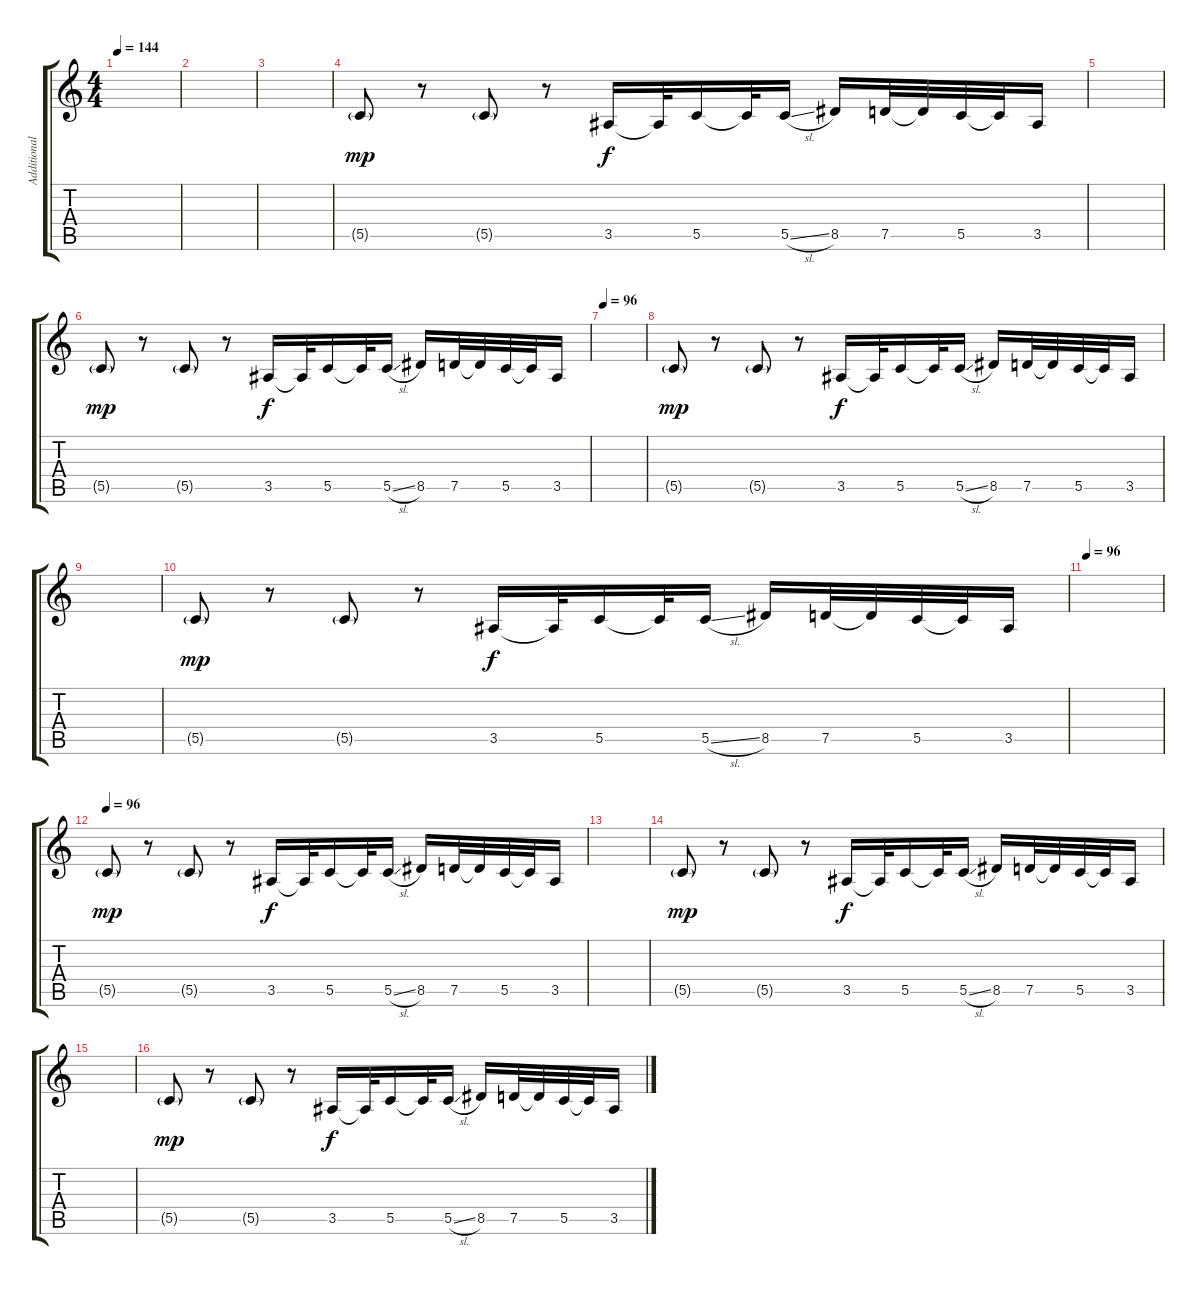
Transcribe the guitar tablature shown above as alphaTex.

\track ("Additional Guitar" "Additional") {instrument distortionguitar}
\staff {score tabs}
\tuning (D4 A3 F3 C3 G2 C2) {hide}
\ts (4 4)
\tempo 144
\clef g2
\ks c
|
|
|
5.5{g}.8{dy mp volume 14} r.8 5.5{g}.8 r.8 3.5.16{dy f} 3.5{t}.32 5.5.16 5.5{t}.32 5.5{sl}.16 8.5.16 7.5.32 7.5{t}.32 5.5.32 5.5{t}.32 3.5.16 |
|
5.5{g}.8{dy mp} r.8 5.5{g}.8 r.8 3.5.16{dy f} 3.5{t}.32 5.5.16 5.5{t}.32 5.5{sl}.16 8.5.16 7.5.32 7.5{t}.32 5.5.32 5.5{t}.32 3.5.16 |
\tempo 96
|
5.5{g}.8{dy mp} r.8 5.5{g}.8 r.8 3.5.16{dy f} 3.5{t}.32 5.5.16 5.5{t}.32 5.5{sl}.16 8.5.16 7.5.32 7.5{t}.32 5.5.32 5.5{t}.32 3.5.16 |
|
5.5{g}.8{dy mp} r.8 5.5{g}.8 r.8 3.5.16{dy f} 3.5{t}.32 5.5.16 5.5{t}.32 5.5{sl}.16 8.5.16 7.5.32 7.5{t}.32 5.5.32 5.5{t}.32 3.5.16 |
\tempo 96
|
\tempo 96
5.5{g}.8{dy mp} r.8 5.5{g}.8 r.8 3.5.16{dy f} 3.5{t}.32 5.5.16 5.5{t}.32 5.5{sl}.16 8.5.16 7.5.32 7.5{t}.32 5.5.32 5.5{t}.32 3.5.16 |
|
5.5{g}.8{dy mp volume 14} r.8 5.5{g}.8 r.8 3.5.16{dy f} 3.5{t}.32 5.5.16 5.5{t}.32 5.5{sl}.16 8.5.16 7.5.32 7.5{t}.32 5.5.32 5.5{t}.32 3.5.16 |
|
5.5{g}.8{dy mp volume 10} r.8 5.5{g}.8 r.8 3.5.16{dy f} 3.5{t}.32 5.5.16 5.5{t}.32 5.5{sl}.16 8.5.16 7.5.32 7.5{t}.32 5.5.32 5.5{t}.32 3.5.16
